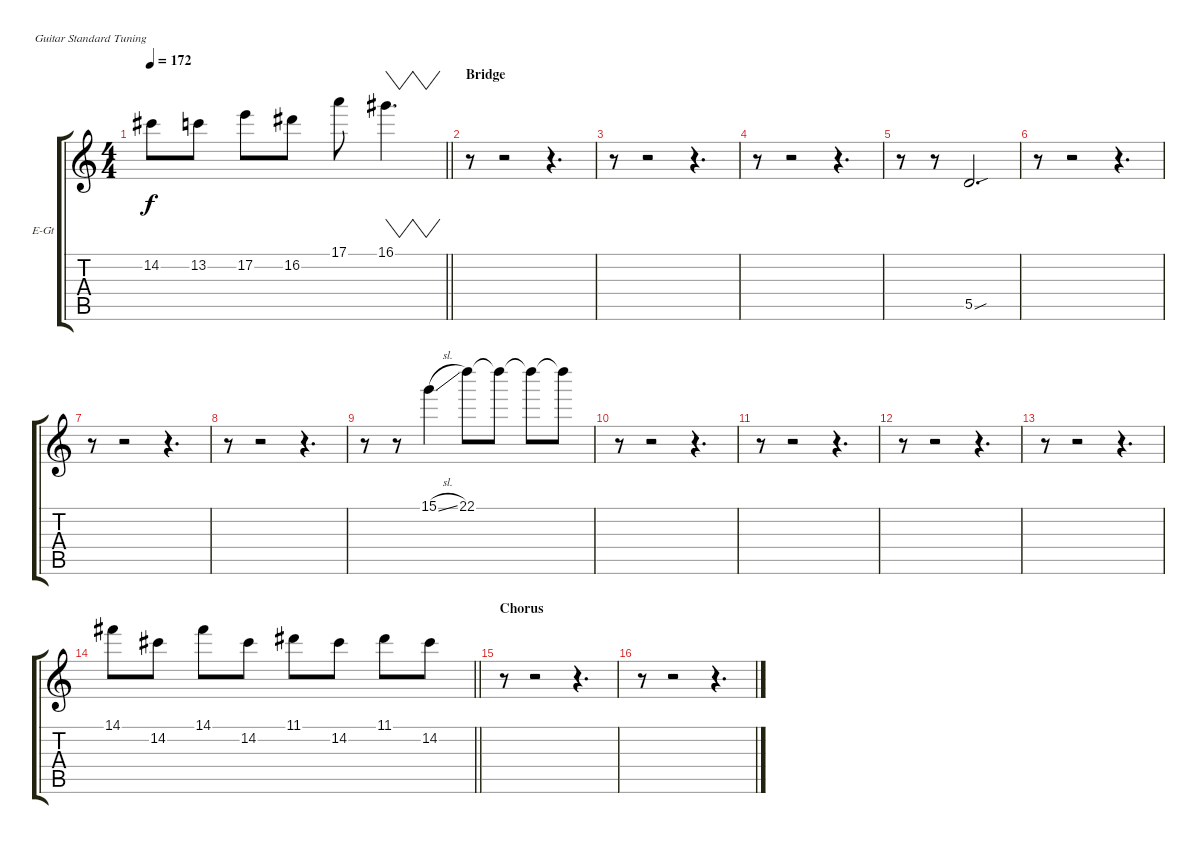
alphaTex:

\bracketExtendMode groupsimilarinstruments
\firstSystemTrackNameOrientation horizontal
\otherSystemsTrackNameOrientation horizontal
\track ("Guitar 2" "E-Gt") {instrument distortionguitar}
\staff {score tabs}
\tuning (E4 B3 G3 D3 A2 E2)
\ts (4 4)
\tempo 172
\clef g2
\barLineRight lightlight
\ks c
14.2.8{dy f} 13.2.8 17.2.8 16.2.8 17.1.8 16.1.4{vw d} |
\section ("" "Bridge")
r.8 r.2 r.4{d} |
r.8 r.2 r.4{d} |
r.8 r.2 r.4{d} |
r.8 r.8 5.5{sou}.2{d} |
r.8 r.2 r.4{d} |
r.8 r.2 r.4{d} |
r.8 r.2 r.4{d} |
r.8 r.8 15.1{sl}.4 22.1.8 22.1{t}.8 22.1{t}.8 22.1{t}.8 |
r.8 r.2 r.4{d} |
r.8 r.2 r.4{d} |
r.8 r.2 r.4{d} |
r.8 r.2 r.4{d} |
\barLineRight lightlight
14.1.8 14.2.8 14.1.8 14.2.8 11.1.8 14.2.8 11.1.8 14.2.8 |
\section ("" "Chorus")
r.8 r.2 r.4{d} |
r.8 r.2 r.4{d}
